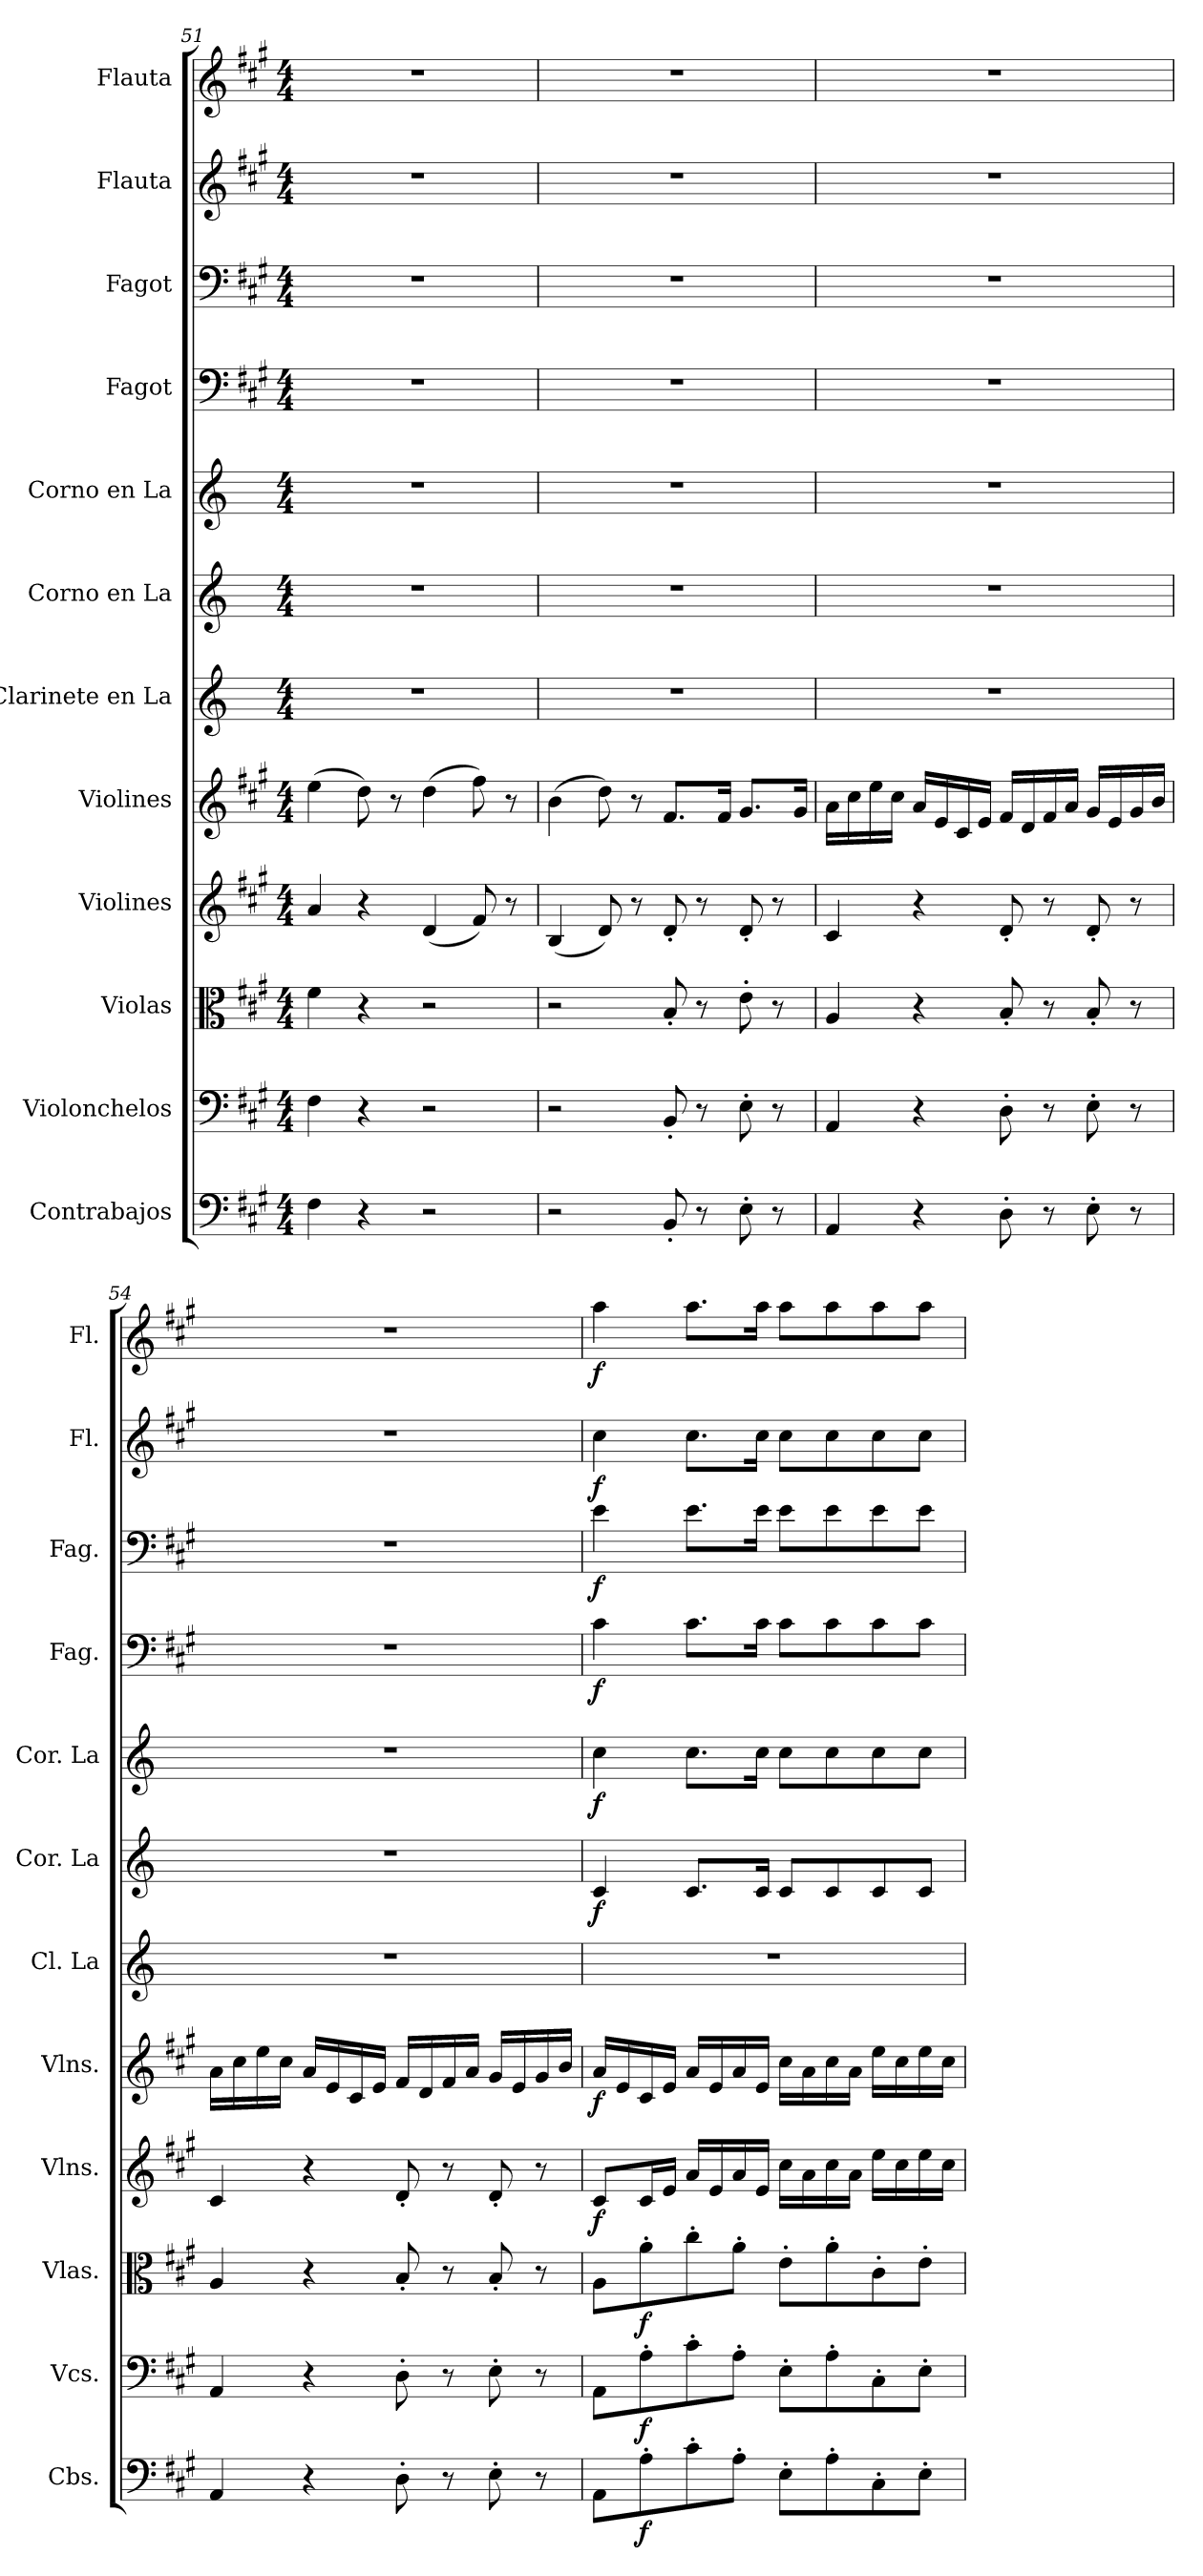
**kern	**dynam	**kern	**dynam	**kern	**dynam	**kern	**dynam	**kern	**dynam	**kern	**kern	**dynam	**kern	**dynam	**kern	**dynam	**kern	**dynam	**kern	**dynam	**kern	**dynam
*part12	*part12	*part11	*part11	*part10	*part10	*part9	*part9	*part8	*part8	*part7	*part6	*part6	*part5	*part5	*part4	*part4	*part3	*part3	*part2	*part2	*part1	*part1
*staff12	*staff12	*staff11	*staff11	*staff10	*staff10	*staff9	*staff9	*staff8	*staff8	*staff7	*staff6	*staff6	*staff5	*staff5	*staff4	*staff4	*staff3	*staff3	*staff2	*staff2	*staff1	*staff1
*I"Contrabajos	*	*I"Violonchelos	*	*I"Violas	*	*I"Violines	*	*I"Violines	*	*I"Clarinete en La	*I"Corno en La	*	*I"Corno en La	*	*I"Fagot	*	*I"Fagot	*	*I"Flauta	*	*I"Flauta	*
*I'Cbs.	*	*I'Vcs.	*	*I'Vlas.	*	*I'Vlns.	*	*I'Vlns.	*	*I'Cl. La	*I'Cor. La	*	*I'Cor. La	*	*I'Fag.	*	*I'Fag.	*	*I'Fl.	*	*I'Fl.	*
*clefF4	*	*clefF4	*	*clefC3	*	*clefG2	*	*clefG2	*	*clefG2	*clefG2	*	*clefG2	*	*clefF4	*	*clefF4	*	*clefG2	*	*clefG2	*
*ITrd7c12	*	*	*	*	*	*	*	*	*	*ITrd2c3	*ITrd2c3	*	*ITrd2c3	*	*	*	*	*	*	*	*	*
*k[f#c#g#]	*	*k[f#c#g#]	*	*k[f#c#g#]	*	*k[f#c#g#]	*	*k[f#c#g#]	*	*k[f#c#g#]	*k[f#c#g#]	*	*k[f#c#g#]	*	*k[f#c#g#]	*	*k[f#c#g#]	*	*k[f#c#g#]	*	*k[f#c#g#]	*
*M4/4	*	*M4/4	*	*M4/4	*	*M4/4	*	*M4/4	*	*M4/4	*M4/4	*	*M4/4	*	*M4/4	*	*M4/4	*	*M4/4	*	*M4/4	*
=51	=51	=51	=51	=51	=51	=51	=51	=51	=51	=51	=51	=51	=51	=51	=51	=51	=51	=51	=51	=51	=51	=51
4FF#\	.	4F#\	.	4f#\	.	4a/	.	(>4ee\	.	1r	1r	.	1r	.	1r	.	1r	.	1r	.	1r	.
4r	.	4r	.	4r	.	4r	.	8dd\)	.	.	.	.	.	.	.	.	.	.	.	.	.	.
.	.	.	.	.	.	.	.	8r	.	.	.	.	.	.	.	.	.	.	.	.	.	.
2r	.	2r	.	2r	.	(<4d/	.	(>4dd\	.	.	.	.	.	.	.	.	.	.	.	.	.	.
.	.	.	.	.	.	8f#/)	.	8ff#\)	.	.	.	.	.	.	.	.	.	.	.	.	.	.
.	.	.	.	.	.	8r	.	8r	.	.	.	.	.	.	.	.	.	.	.	.	.	.
=52	=52	=52	=52	=52	=52	=52	=52	=52	=52	=52	=52	=52	=52	=52	=52	=52	=52	=52	=52	=52	=52	=52
2r	.	2r	.	2r	.	(<4B/	.	(>4b\	.	1r	1r	.	1r	.	1r	.	1r	.	1r	.	1r	.
.	.	.	.	.	.	8d/)	.	8dd\)	.	.	.	.	.	.	.	.	.	.	.	.	.	.
.	.	.	.	.	.	8r	.	8r	.	.	.	.	.	.	.	.	.	.	.	.	.	.
8BBB'/	.	8BB'/	.	8B'/	.	8d'/	.	8.f#/L	.	.	.	.	.	.	.	.	.	.	.	.	.	.
8r	.	8r	.	8r	.	8r	.	.	.	.	.	.	.	.	.	.	.	.	.	.	.	.
.	.	.	.	.	.	.	.	16f#/Jk	.	.	.	.	.	.	.	.	.	.	.	.	.	.
8EE'\	.	8E'\	.	8e'\	.	8d'/	.	8.g#/L	.	.	.	.	.	.	.	.	.	.	.	.	.	.
8r	.	8r	.	8r	.	8r	.	.	.	.	.	.	.	.	.	.	.	.	.	.	.	.
.	.	.	.	.	.	.	.	16g#/Jk	.	.	.	.	.	.	.	.	.	.	.	.	.	.
!!LO:PB:g=z
=53	=53	=53	=53	=53	=53	=53	=53	=53	=53	=53	=53	=53	=53	=53	=53	=53	=53	=53	=53	=53	=53	=53
4AAA/	.	4AA/	.	4A/	.	4c#/	.	16a\LL	.	1r	1r	.	1r	.	1r	.	1r	.	1r	.	1r	.
.	.	.	.	.	.	.	.	16cc#\	.	.	.	.	.	.	.	.	.	.	.	.	.	.
.	.	.	.	.	.	.	.	16ee\	.	.	.	.	.	.	.	.	.	.	.	.	.	.
.	.	.	.	.	.	.	.	16cc#\JJ	.	.	.	.	.	.	.	.	.	.	.	.	.	.
4r	.	4r	.	4r	.	4r	.	16a/LL	.	.	.	.	.	.	.	.	.	.	.	.	.	.
.	.	.	.	.	.	.	.	16e/	.	.	.	.	.	.	.	.	.	.	.	.	.	.
.	.	.	.	.	.	.	.	16c#/	.	.	.	.	.	.	.	.	.	.	.	.	.	.
.	.	.	.	.	.	.	.	16e/JJ	.	.	.	.	.	.	.	.	.	.	.	.	.	.
8DD'\	.	8D'\	.	8B'/	.	8d'/	.	16f#/LL	.	.	.	.	.	.	.	.	.	.	.	.	.	.
.	.	.	.	.	.	.	.	16d/	.	.	.	.	.	.	.	.	.	.	.	.	.	.
8r	.	8r	.	8r	.	8r	.	16f#/	.	.	.	.	.	.	.	.	.	.	.	.	.	.
.	.	.	.	.	.	.	.	16a/JJ	.	.	.	.	.	.	.	.	.	.	.	.	.	.
8EE'\	.	8E'\	.	8B'/	.	8d'/	.	16g#/LL	.	.	.	.	.	.	.	.	.	.	.	.	.	.
.	.	.	.	.	.	.	.	16e/	.	.	.	.	.	.	.	.	.	.	.	.	.	.
8r	.	8r	.	8r	.	8r	.	16g#/	.	.	.	.	.	.	.	.	.	.	.	.	.	.
.	.	.	.	.	.	.	.	16b/JJ	.	.	.	.	.	.	.	.	.	.	.	.	.	.
=54	=54	=54	=54	=54	=54	=54	=54	=54	=54	=54	=54	=54	=54	=54	=54	=54	=54	=54	=54	=54	=54	=54
4AAA/	.	4AA/	.	4A/	.	4c#/	.	16a\LL	.	1r	1r	.	1r	.	1r	.	1r	.	1r	.	1r	.
.	.	.	.	.	.	.	.	16cc#\	.	.	.	.	.	.	.	.	.	.	.	.	.	.
.	.	.	.	.	.	.	.	16ee\	.	.	.	.	.	.	.	.	.	.	.	.	.	.
.	.	.	.	.	.	.	.	16cc#\JJ	.	.	.	.	.	.	.	.	.	.	.	.	.	.
4r	.	4r	.	4r	.	4r	.	16a/LL	.	.	.	.	.	.	.	.	.	.	.	.	.	.
.	.	.	.	.	.	.	.	16e/	.	.	.	.	.	.	.	.	.	.	.	.	.	.
.	.	.	.	.	.	.	.	16c#/	.	.	.	.	.	.	.	.	.	.	.	.	.	.
.	.	.	.	.	.	.	.	16e/JJ	.	.	.	.	.	.	.	.	.	.	.	.	.	.
8DD'\	.	8D'\	.	8B'/	.	8d'/	.	16f#/LL	.	.	.	.	.	.	.	.	.	.	.	.	.	.
.	.	.	.	.	.	.	.	16d/	.	.	.	.	.	.	.	.	.	.	.	.	.	.
8r	.	8r	.	8r	.	8r	.	16f#/	.	.	.	.	.	.	.	.	.	.	.	.	.	.
.	.	.	.	.	.	.	.	16a/JJ	.	.	.	.	.	.	.	.	.	.	.	.	.	.
8EE'\	.	8E'\	.	8B'/	.	8d'/	.	16g#/LL	.	.	.	.	.	.	.	.	.	.	.	.	.	.
.	.	.	.	.	.	.	.	16e/	.	.	.	.	.	.	.	.	.	.	.	.	.	.
8r	.	8r	.	8r	.	8r	.	16g#/	.	.	.	.	.	.	.	.	.	.	.	.	.	.
.	.	.	.	.	.	.	.	16b/JJ	.	.	.	.	.	.	.	.	.	.	.	.	.	.
=55	=55	=55	=55	=55	=55	=55	=55	=55	=55	=55	=55	=55	=55	=55	=55	=55	=55	=55	=55	=55	=55	=55
!	!	!	!	!	!	!	!LO:DY:b	!	!LO:DY:b	!	!	!LO:DY:b	!	!LO:DY:b	!	!LO:DY:b	!	!LO:DY:b	!	!LO:DY:b	!	!LO:DY:b
8AAA\L	.	8AA\L	.	8A\L	.	8c#/L	f	16a/LL	f	1r	4A/	f	4a\	f	4c#\	f	4e\	f	4cc#\	f	4aa\	f
.	.	.	.	.	.	.	.	16e/	.	.	.	.	.	.	.	.	.	.	.	.	.	.
!	!LO:DY:b	!	!LO:DY:b	!	!LO:DY:b	!	!	!	!	!	!	!	!	!	!	!	!	!	!	!	!	!
8AA'\	f	8A'\	f	8a'\	f	16c#/L	.	16c#/	.	.	.	.	.	.	.	.	.	.	.	.	.	.
.	.	.	.	.	.	16e/JJ	.	16e/JJ	.	.	.	.	.	.	.	.	.	.	.	.	.	.
8C#'\	.	8c#'\	.	8cc#'\	.	16a/LL	.	16a/LL	.	.	8.A/L	.	8.a\L	.	8.c#\L	.	8.e\L	.	8.cc#\L	.	8.aa\L	.
.	.	.	.	.	.	16e/	.	16e/	.	.	.	.	.	.	.	.	.	.	.	.	.	.
8AA'\J	.	8A'\J	.	8a'\J	.	16a/	.	16a/	.	.	.	.	.	.	.	.	.	.	.	.	.	.
.	.	.	.	.	.	16e/JJ	.	16e/JJ	.	.	16A/Jk	.	16a\Jk	.	16c#\Jk	.	16e\Jk	.	16cc#\Jk	.	16aa\Jk	.
8EE'\L	.	8E'\L	.	8e'\L	.	16cc#\LL	.	16cc#\LL	.	.	8A/L	.	8a\L	.	8c#\L	.	8e\L	.	8cc#\L	.	8aa\L	.
.	.	.	.	.	.	16a\	.	16a\	.	.	.	.	.	.	.	.	.	.	.	.	.	.
8AA'\	.	8A'\	.	8a'\	.	16cc#\	.	16cc#\	.	.	8A/	.	8a\	.	8c#\	.	8e\	.	8cc#\	.	8aa\	.
.	.	.	.	.	.	16a\JJ	.	16a\JJ	.	.	.	.	.	.	.	.	.	.	.	.	.	.
8CC#'\	.	8C#'\	.	8c#'\	.	16ee\LL	.	16ee\LL	.	.	8A/	.	8a\	.	8c#\	.	8e\	.	8cc#\	.	8aa\	.
.	.	.	.	.	.	16cc#\	.	16cc#\	.	.	.	.	.	.	.	.	.	.	.	.	.	.
8EE'\J	.	8E'\J	.	8e'\J	.	16ee\	.	16ee\	.	.	8A/J	.	8a\J	.	8c#\J	.	8e\J	.	8cc#\J	.	8aa\J	.
.	.	.	.	.	.	16cc#\JJ	.	16cc#\JJ	.	.	.	.	.	.	.	.	.	.	.	.	.	.
=	=	=	=	=	=	=	=	=	=	=	=	=	=	=	=	=	=	=	=	=	=	=
*-	*-	*-	*-	*-	*-	*-	*-	*-	*-	*-	*-	*-	*-	*-	*-	*-	*-	*-	*-	*-	*-	*-
